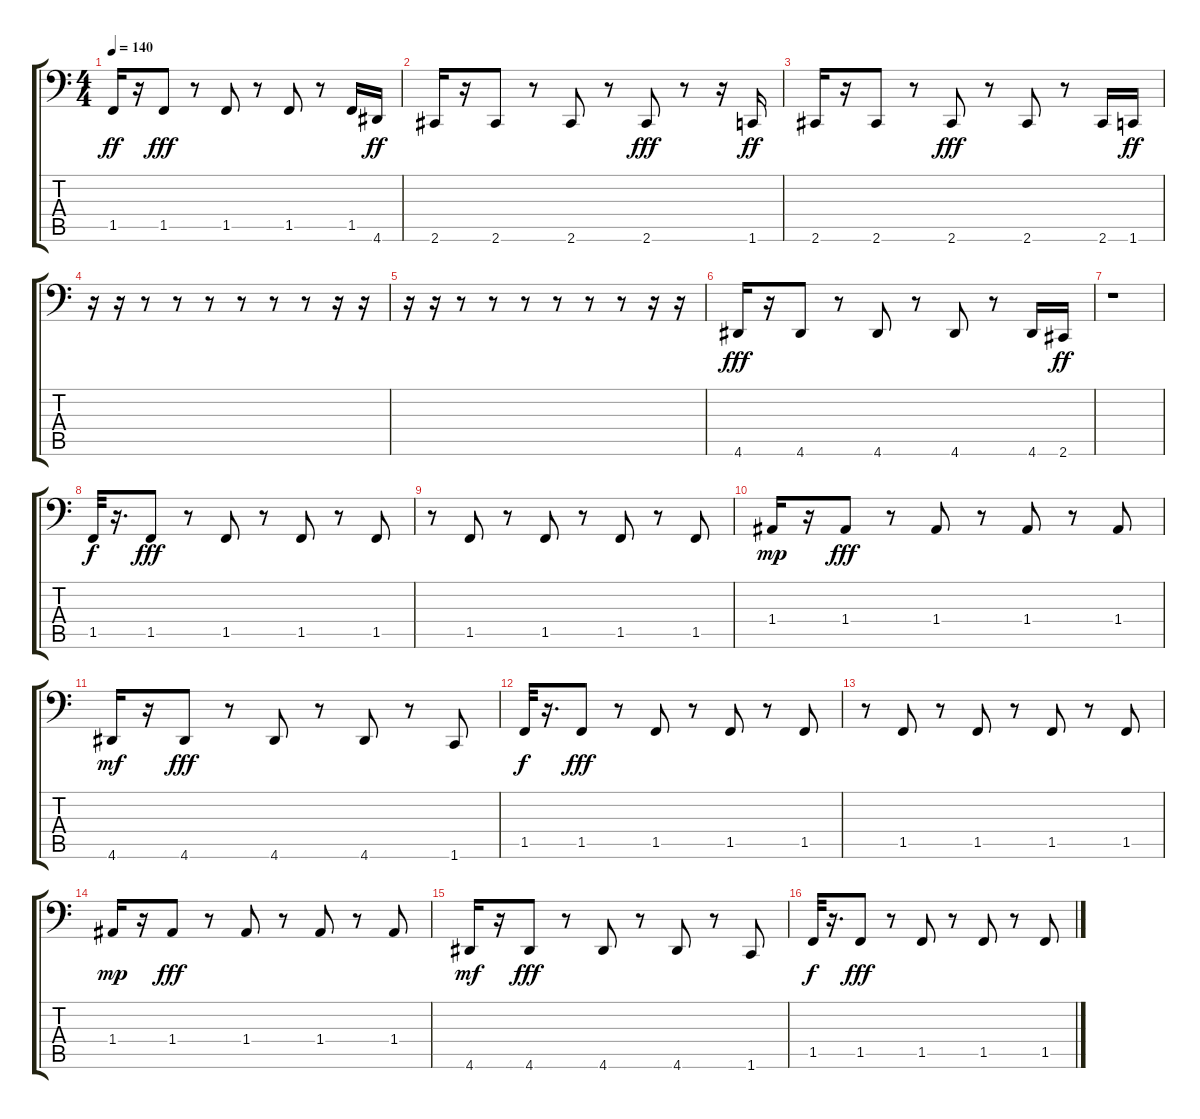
\track "" {instrument synthbass1}
\staff {score tabs}
\tuning (C3 G2 D2 A1 E1 B0) {hide}
\ts (4 4)
\tempo 140
\clef f4
\ks c
1.5.16{dy ff} r.16 1.5.8{dy fff} r.8 1.5.8 r.8 1.5.8 r.8 1.5.16 4.6.16{dy ff} |
2.6.16 r.16 2.6.8 r.8 2.6.8 r.8 2.6.8{dy fff} r.8 r.16 1.6.16{dy ff} |
2.6.16 r.16 2.6.8 r.8 2.6.8{dy fff} r.8 2.6.8 r.8 2.6.16 1.6.16{dy ff} |
r.16 r.16 r.8 r.8 r.8 r.8 r.8 r.8 r.16 r.16 |
r.16 r.16 r.8 r.8 r.8 r.8 r.8 r.8 r.16 r.16 |
4.6.16{dy fff} r.16 4.6.8 r.8 4.6.8 r.8 4.6.8 r.8 4.6.16 2.6.16{dy ff} |
r.1 |
1.5.32{dy f} r.16{d} 1.5.8{dy fff} r.8 1.5.8 r.8 1.5.8 r.8 1.5.8 |
r.8 1.5.8 r.8 1.5.8 r.8 1.5.8 r.8 1.5.8 |
1.4.16{dy mp} r.16 1.4.8{dy fff} r.8 1.4.8 r.8 1.4.8 r.8 1.4.8 |
4.6.16{dy mf} r.16 4.6.8{dy fff} r.8 4.6.8 r.8 4.6.8 r.8 1.6.8 |
1.5.32{dy f} r.16{d} 1.5.8{dy fff} r.8 1.5.8 r.8 1.5.8 r.8 1.5.8 |
r.8 1.5.8 r.8 1.5.8 r.8 1.5.8 r.8 1.5.8 |
1.4.16{dy mp} r.16 1.4.8{dy fff} r.8 1.4.8 r.8 1.4.8 r.8 1.4.8 |
4.6.16{dy mf} r.16 4.6.8{dy fff} r.8 4.6.8 r.8 4.6.8 r.8 1.6.8 |
1.5.32{dy f} r.16{d} 1.5.8{dy fff} r.8 1.5.8 r.8 1.5.8 r.8 1.5.8
